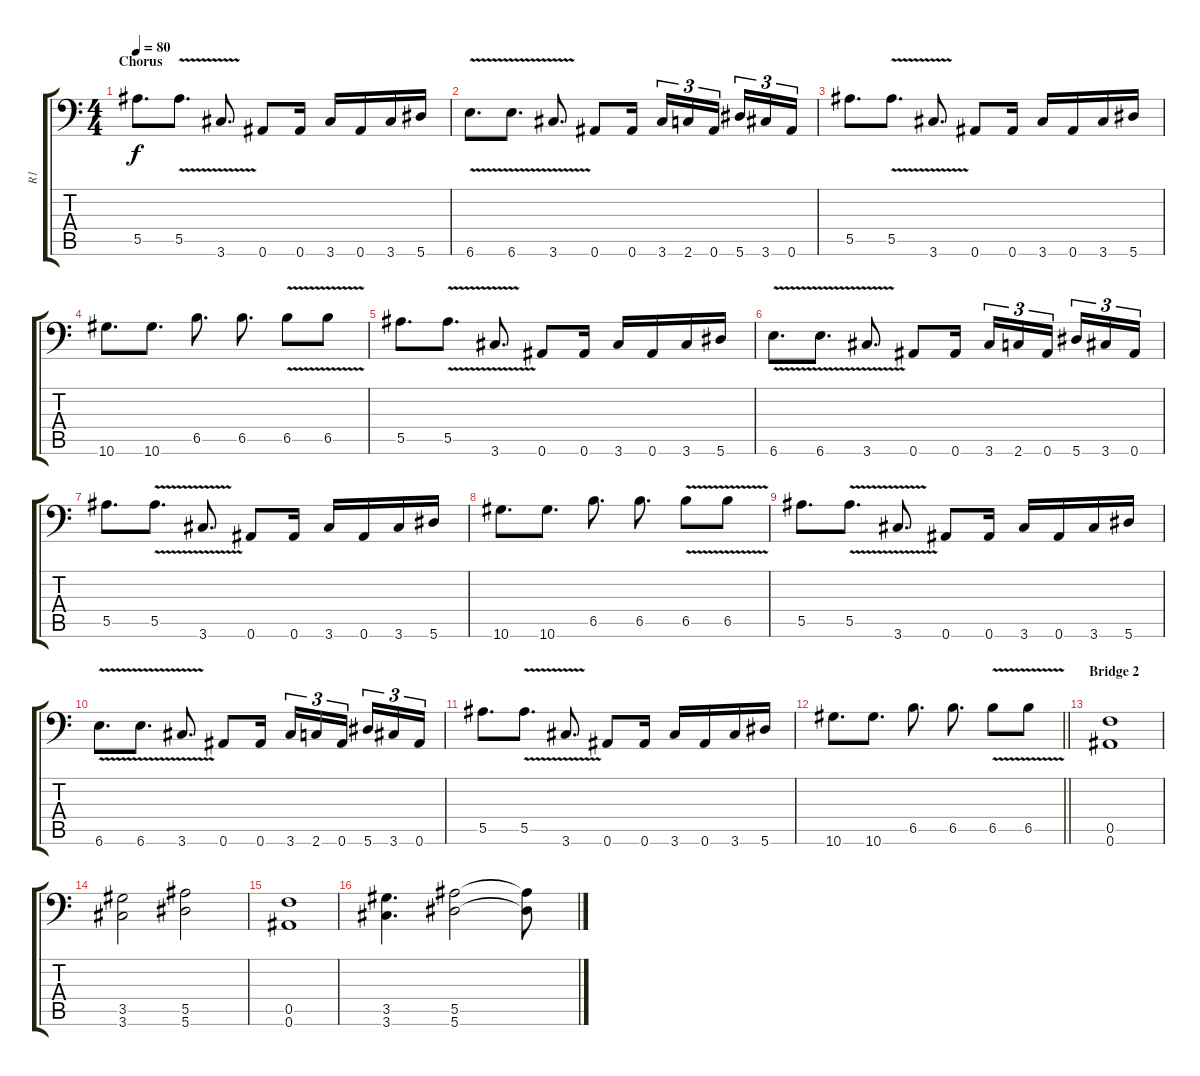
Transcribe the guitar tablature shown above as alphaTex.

\track ("R1" "R1") {instrument distortionguitar}
\staff {score tabs}
\tuning (C4 G3 Eb3 Bb2 F2 Bb1) {hide}
\ts (4 4)
\section ("" "Chorus")
\tempo 80
\clef f4
\ks c
5.5.8{d dy f} 5.5{v}.8{d} 3.6{v}.8{d} 0.6.8 0.6.16 3.6.16 0.6.16 3.6.16 5.6.16 |
6.6{v}.8{d} 6.6{v}.8{d} 3.6{v}.8{d} 0.6.8 0.6.16 3.6.16{tu (3 2)} 2.6.16{tu (3 2)} 0.6.16{tu (3 2) beam splitsecondary} 5.6.16{tu (3 2)} 3.6.16{tu (3 2)} 0.6.16{tu (3 2)} |
5.5.8{d} 5.5{v}.8{d} 3.6{v}.8{d} 0.6.8 0.6.16 3.6.16 0.6.16 3.6.16 5.6.16 |
10.6.8{d} 10.6.8{d} 6.5.8{d} 6.5.8{d} 6.5{v}.8 6.5{v}.8 |
5.5.8{d} 5.5{v}.8{d} 3.6{v}.8{d} 0.6.8 0.6.16 3.6.16 0.6.16 3.6.16 5.6.16 |
6.6{v}.8{d} 6.6{v}.8{d} 3.6{v}.8{d} 0.6.8 0.6.16 3.6.16{tu (3 2)} 2.6.16{tu (3 2)} 0.6.16{tu (3 2) beam splitsecondary} 5.6.16{tu (3 2)} 3.6.16{tu (3 2)} 0.6.16{tu (3 2)} |
5.5.8{d} 5.5{v}.8{d} 3.6{v}.8{d} 0.6.8 0.6.16 3.6.16 0.6.16 3.6.16 5.6.16 |
10.6.8{d} 10.6.8{d} 6.5.8{d} 6.5.8{d} 6.5{v}.8 6.5{v}.8 |
5.5.8{d} 5.5{v}.8{d} 3.6{v}.8{d} 0.6.8 0.6.16 3.6.16 0.6.16 3.6.16 5.6.16 |
6.6{v}.8{d} 6.6{v}.8{d} 3.6{v}.8{d} 0.6.8 0.6.16 3.6.16{tu (3 2)} 2.6.16{tu (3 2)} 0.6.16{tu (3 2) beam splitsecondary} 5.6.16{tu (3 2)} 3.6.16{tu (3 2)} 0.6.16{tu (3 2)} |
5.5.8{d} 5.5{v}.8{d} 3.6{v}.8{d} 0.6.8 0.6.16 3.6.16 0.6.16 3.6.16 5.6.16 |
\barLineRight lightlight
10.6.8{d} 10.6.8{d} 6.5.8{d} 6.5.8{d} 6.5{v}.8 6.5{v}.8 |
\section ("" "Bridge 2")
(0.5 0.6).1 |
(3.5 3.6).2 (5.5 5.6).2 |
(0.5 0.6).1 |
(3.5 3.6).4{d} (5.5 5.6).2 (5.5{t} 5.6{t}).8
